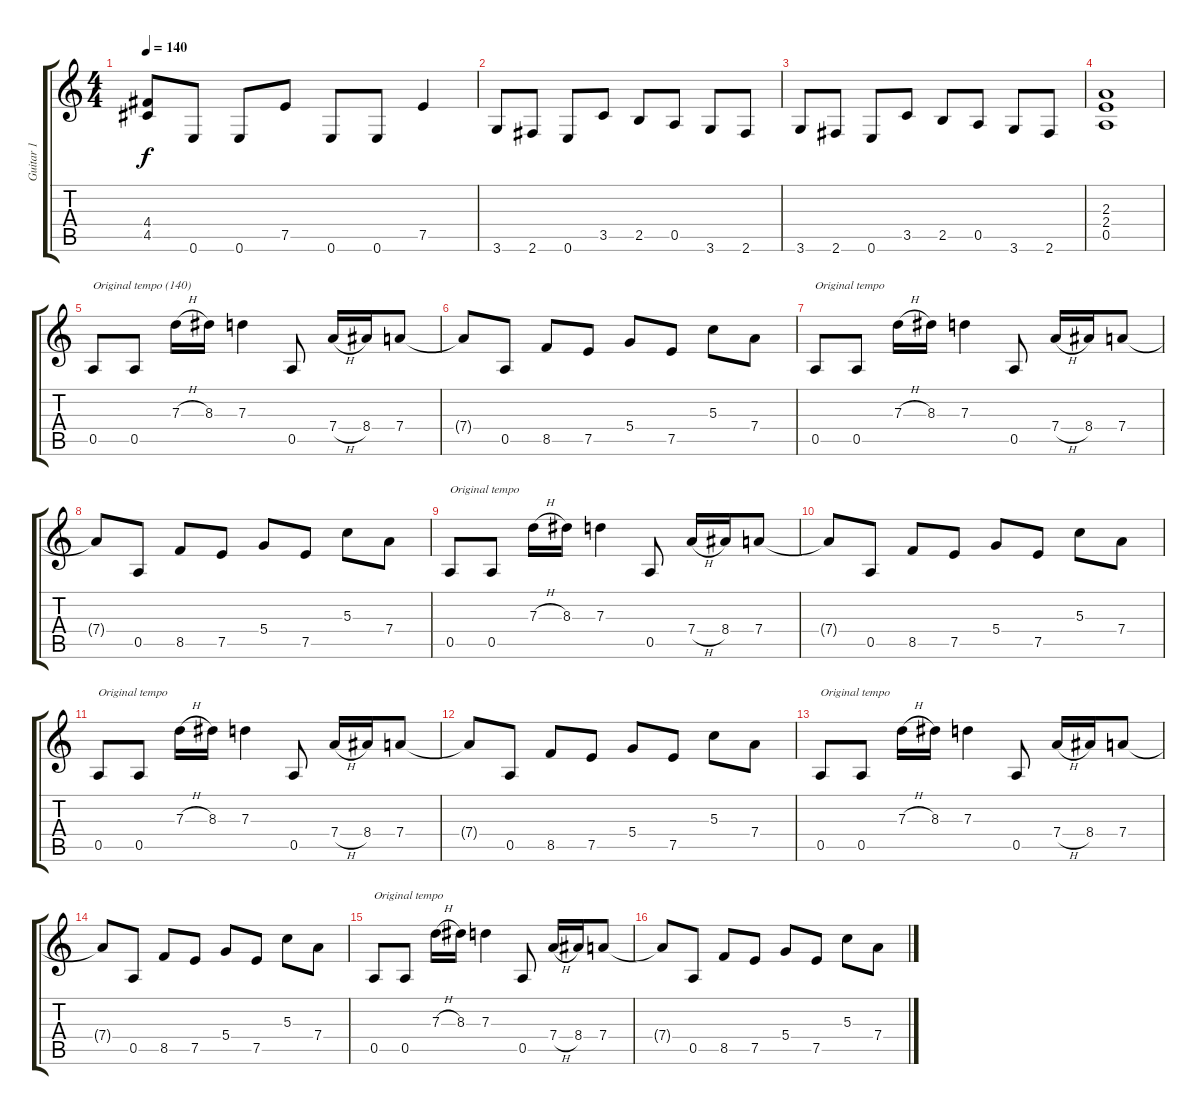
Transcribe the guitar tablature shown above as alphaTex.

\track ("Guitar 1" "Guitar 1") {instrument overdrivenguitar}
\staff {score tabs}
\tuning (E4 B3 G3 D3 A2 E2) {hide}
\ts (4 4)
\tempo 140
\clef g2
\ks c
(4.4 4.5).8{dy f} 0.6.8 0.6.8 7.5.8 0.6.8 0.6.8 7.5.4 |
3.6.8 2.6.8 0.6.8 3.5.8 2.5.8 0.5.8 3.6.8 2.6.8 |
3.6.8 2.6.8 0.6.8 3.5.8 2.5.8 0.5.8 3.6.8 2.6.8 |
(2.3 2.4 0.5).1 |
0.5.8{txt "Original tempo (140)"} 0.5.8 7.3{h}.16 8.3.16 7.3.4 0.5.8 7.4{h}.16 8.4.16 7.4.8 |
7.4{t}.8 0.5.8 8.5.8 7.5.8 5.4.8 7.5.8 5.3.8 7.4.8 |
0.5.8{txt "Original tempo"} 0.5.8 7.3{h}.16 8.3.16 7.3.4 0.5.8 7.4{h}.16 8.4.16 7.4.8 |
7.4{t}.8 0.5.8 8.5.8 7.5.8 5.4.8 7.5.8 5.3.8 7.4.8 |
0.5.8{txt "Original tempo"} 0.5.8 7.3{h}.16 8.3.16 7.3.4 0.5.8 7.4{h}.16 8.4.16 7.4.8 |
7.4{t}.8 0.5.8 8.5.8 7.5.8 5.4.8 7.5.8 5.3.8 7.4.8 |
0.5.8{txt "Original tempo"} 0.5.8 7.3{h}.16 8.3.16 7.3.4 0.5.8 7.4{h}.16 8.4.16 7.4.8 |
7.4{t}.8 0.5.8 8.5.8 7.5.8 5.4.8 7.5.8 5.3.8 7.4.8 |
0.5.8{txt "Original tempo"} 0.5.8 7.3{h}.16 8.3.16 7.3.4 0.5.8 7.4{h}.16 8.4.16 7.4.8 |
7.4{t}.8 0.5.8 8.5.8 7.5.8 5.4.8 7.5.8 5.3.8 7.4.8 |
0.5.8{txt "Original tempo"} 0.5.8 7.3{h}.16 8.3.16 7.3.4 0.5.8 7.4{h}.16 8.4.16 7.4.8 |
7.4{t}.8 0.5.8 8.5.8 7.5.8 5.4.8 7.5.8 5.3.8 7.4.8
